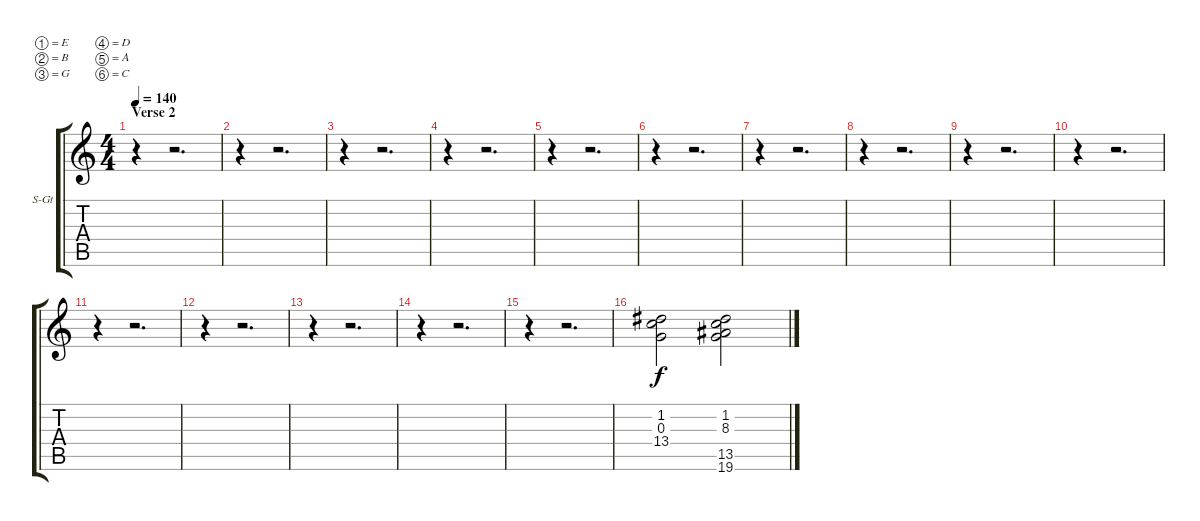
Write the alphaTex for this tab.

\bracketExtendMode groupsimilarinstruments
\firstSystemTrackNameOrientation horizontal
\otherSystemsTrackNameOrientation horizontal
\track ("Strings II" "S-Gt") {instrument viola}
\staff {score tabs}
\tuning (E4 B3 G3 D3 A2 C2)
\displaytranspose 12
\ts (4 4)
\section ("" "Verse 2")
\tempo 140
\clef g2
\ks c
r.4{dy f} r.2{d} |
r.4 r.2{d} |
r.4 r.2{d} |
r.4 r.2{d} |
r.4 r.2{d} |
r.4 r.2{d} |
r.4 r.2{d} |
r.4 r.2{d} |
r.4 r.2{d} |
r.4 r.2{d} |
r.4 r.2{d} |
r.4 r.2{d} |
r.4 r.2{d} |
r.4 r.2{d} |
r.4 r.2{d} |
(1.2 0.3 13.4).2 (1.2 8.3 13.5 19.6).2
